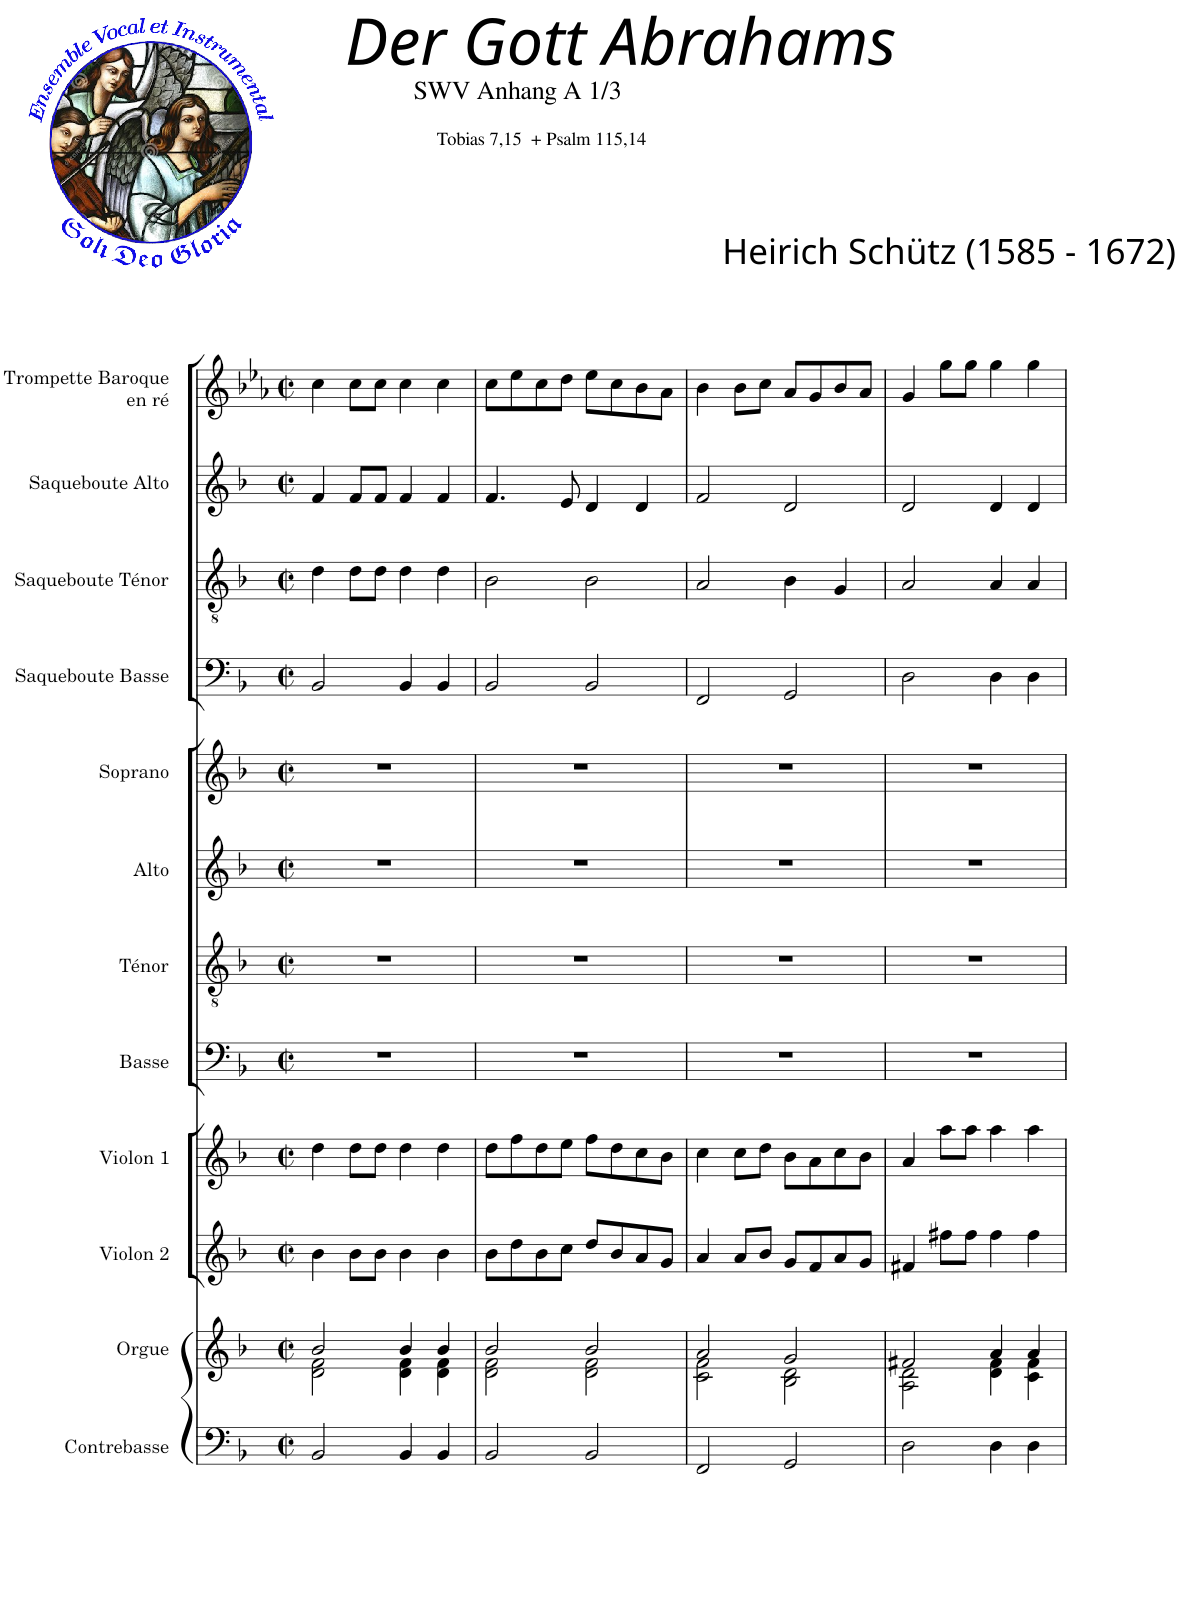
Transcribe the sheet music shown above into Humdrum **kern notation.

**kern	**kern	**kern	**kern	**kern	**kern	**kern	**kern	**kern	**kern	**kern	**kern
*part12	*part11	*part10	*part9	*part8	*part7	*part6	*part5	*part4	*part3	*part2	*part1
*staff12	*staff11	*staff10	*staff9	*staff8	*staff7	*staff6	*staff5	*staff4	*staff3	*staff2	*staff1
*I"Contrebasse	*I"Orgue	*I"Violon 2	*I"Violon 1	*I"Basse	*I"Ténor	*I"Alto	*I"Soprano	*I"Saqueboute Basse	*I"Saqueboute Ténor	*I"Saqueboute Alto	*I"Trompette Baroque en ré
*I'Cb.	*I'Org.	*I'Vln. 2	*I'Vln. 1	*I'B.	*I'T.	*I'A.	*I'S.	*I'Saq. B.	*I'Saq. T.	*I'Saq. A.	*I'Tromp. Bar.
*clefF4	*clefG2	*clefG2	*clefG2	*clefF4	*clefGv2	*clefG2	*clefG2	*clefF4	*clefGv2	*clefG2	*clefG2
*Trd7c12	*	*	*	*	*	*	*	*	*	*	*Trd-1c-2
*k[b-]	*k[b-]	*k[b-]	*k[b-]	*k[b-]	*k[b-]	*k[b-]	*k[b-]	*k[b-]	*k[b-]	*k[b-]	*k[b-e-a-]
*M2/2	*M2/2	*M2/2	*M2/2	*M2/2	*M2/2	*M2/2	*M2/2	*M2/2	*M2/2	*M2/2	*M2/2
*met(c|)	*met(c|)	*met(c|)	*met(c|)	*met(c|)	*met(c|)	*met(c|)	*met(c|)	*met(c|)	*met(c|)	*met(c|)	*met(c|)
=1	=1	=1	=1	=1	=1	=1	=1	=1	=1	=1	=1
*	*^	*	*	*	*	*	*	*	*	*	*
2BB-/	2b-/	2d\ 2f\	4b-\	4dd\	1r	1r	1r	1r	2BB-/	4d\	4f/	4cc\
.	.	.	8b-\L	8dd\L	.	.	.	.	.	8d\L	8f/L	8cc\L
.	.	.	8b-\J	8dd\J	.	.	.	.	.	8d\J	8f/J	8cc\J
4BB-/	4b-/	4d\ 4f\	4b-\	4dd\	.	.	.	.	4BB-/	4d\	4f/	4cc\
4BB-/	4b-/	4d\ 4f\	4b-\	4dd\	.	.	.	.	4BB-/	4d\	4f/	4cc\
=2	=2	=2	=2	=2	=2	=2	=2	=2	=2	=2	=2	=2
2BB-/	2b-/	2d\ 2f\	8b-\L	8dd\L	1r	1r	1r	1r	2BB-/	2B-\	4.f/	8cc\L
.	.	.	8dd\	8ff\	.	.	.	.	.	.	.	8ee-\
.	.	.	8b-\	8dd\	.	.	.	.	.	.	.	8cc\
.	.	.	8cc\J	8ee\J	.	.	.	.	.	.	8e/	8dd\J
2BB-/	2b-/	2d\ 2f\	8dd/L	8ff\L	.	.	.	.	2BB-/	2B-\	4d/	8ee-\L
.	.	.	8b-/	8dd\	.	.	.	.	.	.	.	8cc\
.	.	.	8a/	8cc\	.	.	.	.	.	.	4d/	8b-\
.	.	.	8g/J	8b-\J	.	.	.	.	.	.	.	8a-\J
=3	=3	=3	=3	=3	=3	=3	=3	=3	=3	=3	=3	=3
2FF/	2a/	2c\ 2f\	4a/	4cc\	1r	1r	1r	1r	2FF/	2A/	2f/	4b-\
.	.	.	8a/L	8cc\L	.	.	.	.	.	.	.	8b-\L
.	.	.	8b-/J	8dd\J	.	.	.	.	.	.	.	8cc\J
2GG/	2g/	2B-\ 2d\	8g/L	8b-\L	.	.	.	.	2GG/	4B-\	2d/	8a-/L
.	.	.	8f/	8a\	.	.	.	.	.	.	.	8g/
.	.	.	8a/	8cc\	.	.	.	.	.	4G/	.	8b-/
.	.	.	8g/J	8b-\J	.	.	.	.	.	.	.	8a-/J
=4	=4	=4	=4	=4	=4	=4	=4	=4	=4	=4	=4	=4
2D\	2f#X/	2A\ 2d\	4f#X/	4a/	1r	1r	1r	1r	2D\	2A/	2d/	4g/
.	.	.	8ff#X\L	8aa\L	.	.	.	.	.	.	.	8gg\L
.	.	.	8ff#\J	8aa\J	.	.	.	.	.	.	.	8gg\J
4D\	4a/	4d\ 4f#\	4ff#\	4aa\	.	.	.	.	4D\	4A/	4d/	4gg\
4D\	4a/	4c\ 4f#\	4ff#\	4aa\	.	.	.	.	4D\	4A/	4d/	4gg\
*	*v	*v	*	*	*	*	*	*	*	*	*	*
=	=	=	=	=	=	=	=	=	=	=	=
*-	*-	*-	*-	*-	*-	*-	*-	*-	*-	*-	*-
